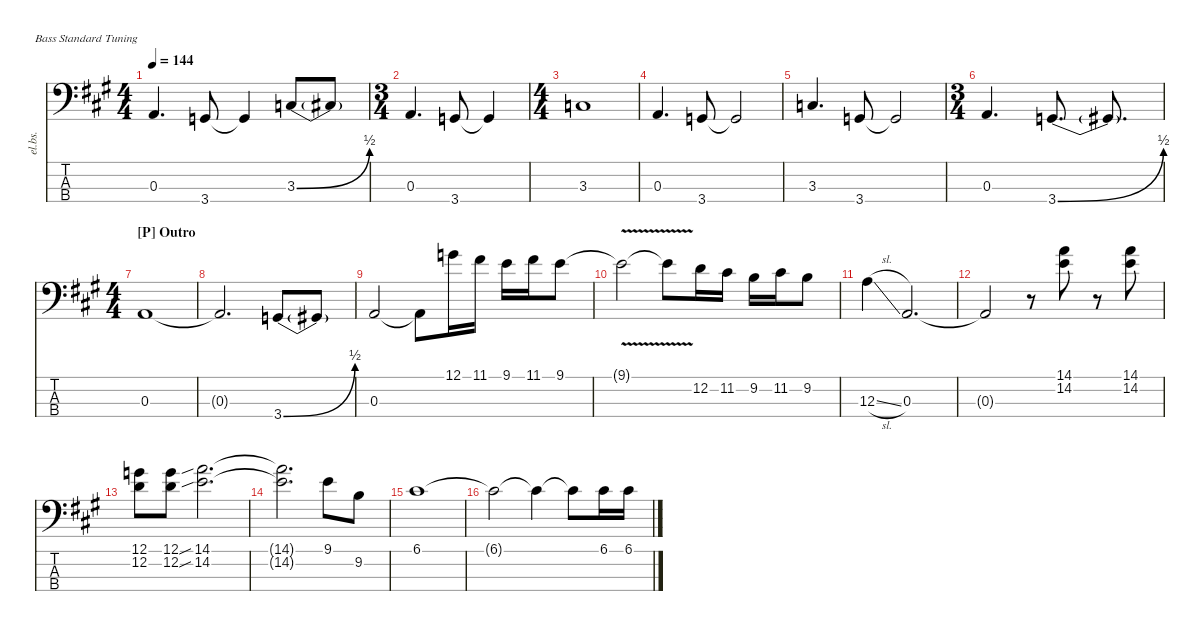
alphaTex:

\defaultSystemsLayout 4
\hideDynamics
\bracketExtendMode nobrackets
\track ("E.Bass" "el.bs.") {instrument electricbassfinger}
\staff {score tabs}
\tuning (G2 D2 A1 E1)
\ts (4 4)
\tempo 144
\clef f4
\ks a
0.3{acc forcenatural}.4{d dy mf} 3.4{acc forcenatural}.8 3.4{t acc forcenatural}.4 3.3{be (bend 0 0 59.4 2) acc forcenatural}.8 3.3{t}.8 |
\ts (3 4)
\beaming (8 2 2 2)
0.3{acc forcenatural}.4{d} 3.4{acc forcenatural}.8 3.4{t acc forcenatural}.4 |
\ts (4 4)
\beaming (8 2 2 2 2)
3.3{acc forcenatural}.1 |
0.3{acc forcenatural}.4{d} 3.4{acc forcenatural}.8 3.4{t acc forcenatural}.2 |
3.3{acc forcenatural}.4{d} 3.4{acc forcenatural}.8 3.4{t acc forcenatural}.2 |
\ts (3 4)
\beaming (8 2 2 2)
0.3{acc forcenatural}.4{d} 3.4{be (bend 0 0 59.4 2) acc forcenatural}.8{d} 3.4{t}.8{d} |
\ts (4 4)
\beaming (8 2 2 2 2)
\section ("P" "Outro")
0.3{acc forcenatural}.1 |
0.3{t acc forcenatural}.2{d} 3.4{be (bend 0 0 59.4 2) acc forcenatural}.8 3.4{t}.8 |
0.3{acc forcenatural}.2 0.3{t acc forcenatural}.8 12.1{acc forcenatural}.16 11.1{acc #}.16 9.1{acc forcenatural}.16 11.1{acc #}.16 9.1{acc forcenatural}.8 |
9.1{v t acc forcenatural}.2 9.1{t acc forcenatural}.8 12.2{acc forcenatural}.16 11.2{acc #}.16 9.2{acc forcenatural}.16 11.2{acc #}.16 9.2{acc forcenatural}.8 |
12.3{sl acc forcenatural}.4 0.3{acc forcenatural}.2{d} |
0.3{t acc forcenatural}.2 r.8 (14.1{acc forcenatural} 14.2{acc forcenatural}).8 r.8 (14.1{acc forcenatural} 14.2{acc forcenatural}).8 |
(12.1{acc forcenatural} 12.2{acc forcenatural}).8 (12.2{acc forcenatural} 12.1{acc forcenatural}).8 (14.1{sib acc forcenatural} 14.2{sib acc forcenatural}).2{d} |
(14.1{t acc forcenatural} 14.2{t acc forcenatural}).2{d} 9.1{acc forcenatural}.8 9.2{acc forcenatural}.8 |
6.1{acc #}.1 |
6.1{t acc #}.2 6.1{t acc #}.4 6.1{t acc #}.8 6.1{acc #}.16 6.1{acc #}.16
